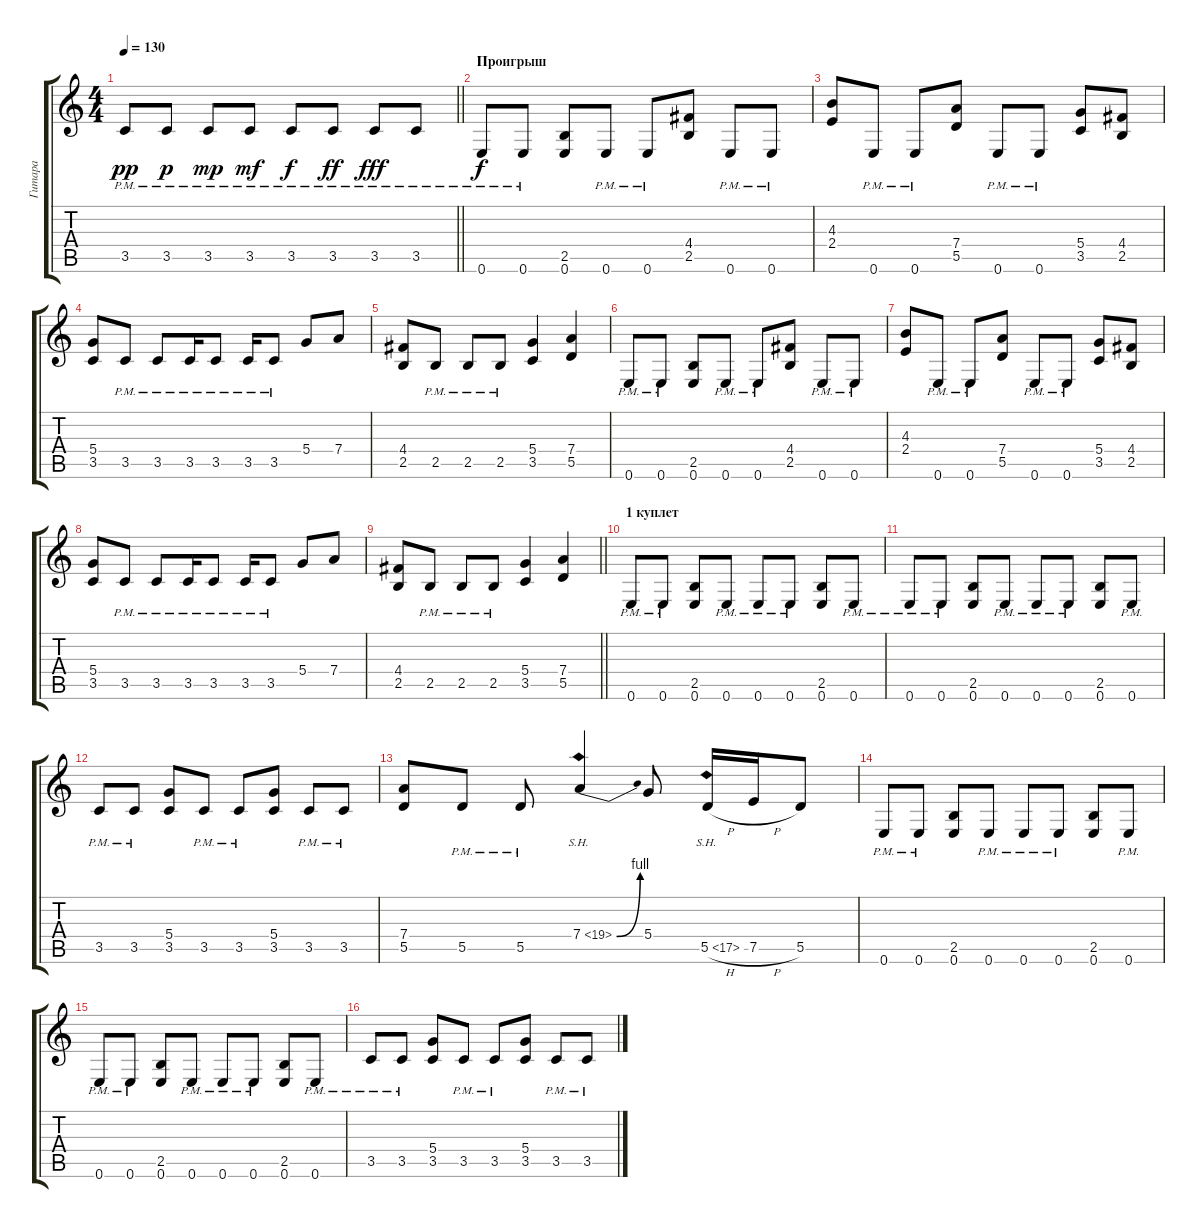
\track ("Гитара" "Гитара") {instrument distortionguitar}
\staff {score tabs}
\tuning (E4 B3 G3 D3 A2 E2) {hide}
\ts (4 4)
\tempo 130
\clef g2
\barLineRight lightlight
\ks c
3.5{pm}.8{dy pp} 3.5{pm}.8{dy p} 3.5{pm}.8{dy mp} 3.5{pm}.8{dy mf} 3.5{pm}.8{dy f} 3.5{pm}.8{dy ff} 3.5{pm}.8{dy fff} 3.5{pm}.8 |
\section ("" "Проигрыш")
0.6{pm}.8{dy f} 0.6{pm}.8 (2.5 0.6).8 0.6{pm}.8 0.6{pm}.8 (4.4 2.5).8 0.6{pm}.8 0.6{pm}.8 |
(4.3 2.4).8 0.6{pm}.8 0.6{pm}.8 (7.4 5.5).8 0.6{pm}.8 0.6{pm}.8 (5.4 3.5).8 (4.4 2.5).8 |
(5.4 3.5).8 3.5{pm}.8 3.5{pm}.8 3.5{pm}.16 3.5{pm}.8 3.5{pm}.16 3.5{pm}.8 5.4.8 7.4.8 |
(4.4 2.5).8 2.5{pm}.8 2.5{pm}.8 2.5{pm}.8 (5.4 3.5).4 (7.4 5.5).4 |
0.6{pm}.8 0.6{pm}.8 (2.5 0.6).8 0.6{pm}.8 0.6{pm}.8 (4.4 2.5).8 0.6{pm}.8 0.6{pm}.8 |
(4.3 2.4).8 0.6{pm}.8 0.6{pm}.8 (7.4 5.5).8 0.6{pm}.8 0.6{pm}.8 (5.4 3.5).8 (4.4 2.5).8 |
(5.4 3.5).8 3.5{pm}.8 3.5{pm}.8 3.5{pm}.16 3.5{pm}.8 3.5{pm}.16 3.5{pm}.8 5.4.8 7.4.8 |
\barLineRight lightlight
(4.4 2.5).8 2.5{pm}.8 2.5{pm}.8 2.5{pm}.8 (5.4 3.5).4 (7.4 5.5).4 |
\section ("" "1 куплет")
0.6{pm}.8 0.6{pm}.8 (2.5 0.6).8 0.6{pm}.8 0.6{pm}.8 0.6{pm}.8 (2.5 0.6).8 0.6{pm}.8 |
0.6{pm}.8 0.6{pm}.8 (2.5 0.6).8 0.6{pm}.8 0.6{pm}.8 0.6{pm}.8 (2.5 0.6).8 0.6{pm}.8 |
3.5{pm}.8 3.5{pm}.8 (5.4 3.5).8 3.5{pm}.8 3.5{pm}.8 (5.4 3.5).8 3.5{pm}.8 3.5{pm}.8 |
(7.4 5.5).8 5.5{pm}.8 5.5{pm}.8 7.4{be (bend 0 0 60 4) sh 12}.4 5.4.8 5.5{sh 12 h}.16 7.5{h}.16 5.5.8 |
0.6{pm}.8 0.6{pm}.8 (2.5 0.6).8 0.6{pm}.8 0.6{pm}.8 0.6{pm}.8 (2.5 0.6).8 0.6{pm}.8 |
0.6{pm}.8 0.6{pm}.8 (2.5 0.6).8 0.6{pm}.8 0.6{pm}.8 0.6{pm}.8 (2.5 0.6).8 0.6{pm}.8 |
3.5{pm}.8 3.5{pm}.8 (5.4 3.5).8 3.5{pm}.8 3.5{pm}.8 (5.4 3.5).8 3.5{pm}.8 3.5{pm}.8
